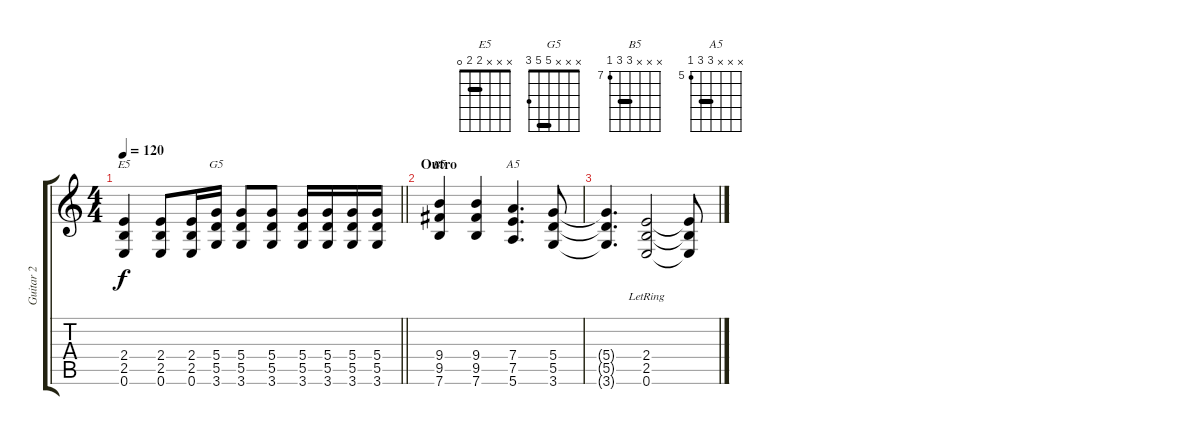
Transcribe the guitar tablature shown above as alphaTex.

\track ("Guitar 2" "Guitar 2") {instrument overdrivenguitar}
\staff {score tabs}
\tuning (E4 B3 G3 D3 A2 E2) {hide}
\chord ("E5" x x x 2 2 0) {barre 2}
\chord ("G5" x x x 5 5 3) {barre 5}
\chord ("B5" x x x 9 9 7) {firstfret 7 barre 9}
\chord ("A5" x x x 7 7 5) {firstfret 5 barre 7}
\ts (4 4)
\tempo 120
\clef g2
\barLineRight lightlight
\ks c
(2.4 2.5 0.6).4{ch "E5" dy f} (2.4 2.5 0.6).8 (2.4 2.5 0.6).16 (5.4 5.5 3.6).16{ch "G5"} (5.4 5.5 3.6).8 (5.4 5.5 3.6).8 (5.4 5.5 3.6).16 (5.4 5.5 3.6).16 (5.4 5.5 3.6).16 (5.4 5.5 3.6).16 |
\section ("" "Outro")
(9.4 9.5 7.6).4{ch "B5"} (9.4 9.5 7.6).4 (7.4 7.5 5.6).4{d ch "A5"} (5.4 5.5 3.6).8 |
(5.4{t} 5.5{t} 3.6{t}).4{d} (2.4{lr} 2.5 0.6).2 (2.4{t} 2.5{t} 0.6{t}).8
